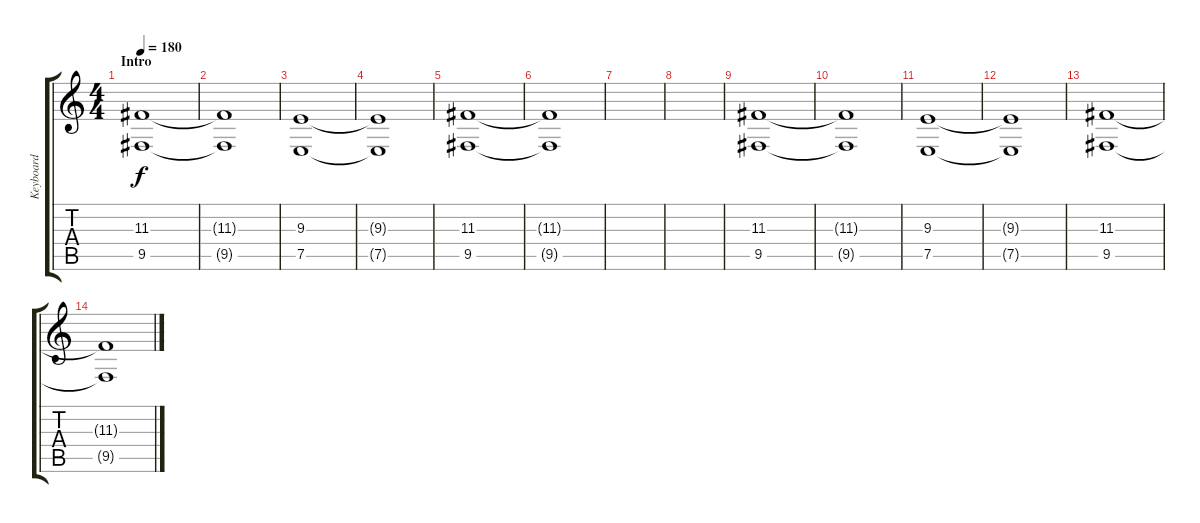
\track ("Keyboard" "Keyboard") {instrument drawbarorgan}
\staff {score tabs}
\tuning (E4 B3 G3 D3 A2 E2) {hide}
\ts (4 4)
\section ("" "Intro")
\tempo 180
\clef g2
\ks c
(11.3 9.5).1{dy f instrument drawbarorgan} |
(11.3{t} 9.5{t}).1 |
(9.3 7.5).1 |
(9.3{t} 7.5{t}).1 |
(11.3 9.5).1 |
(11.3{t} 9.5{t}).1 |
|
|
(11.3 9.5).1 |
(11.3{t} 9.5{t}).1 |
(9.3 7.5).1 |
(9.3{t} 7.5{t}).1 |
(11.3 9.5).1 |
(11.3{t} 9.5{t}).1
